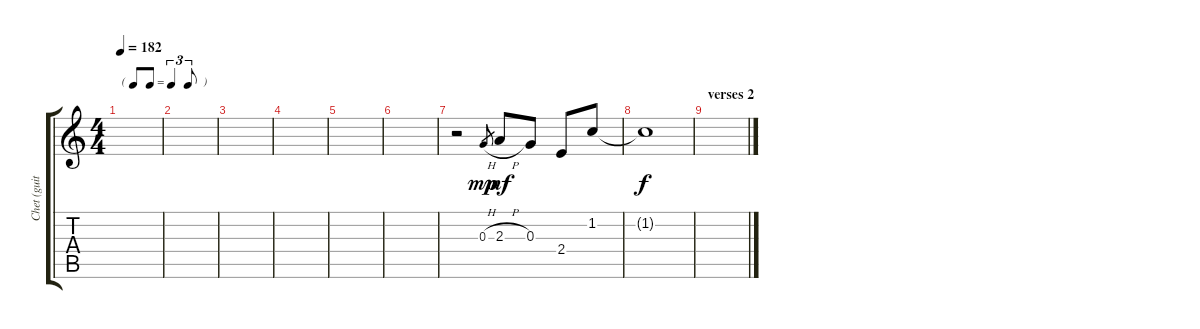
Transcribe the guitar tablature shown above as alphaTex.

\track ("Chet (guitar)" "Chet (guit") {instrument acousticguitarnylon}
\staff {score tabs}
\tuning (E4 B3 G3 D3 A2 E2) {hide}
\ts (4 4)
\tf triplet8th
\tempo 182
\clef g2
\ks c
|
|
|
|
|
|
r.2 0.3{h}.8{gr dy mp} 2.3{h}.8{dy mf} 0.3.8 2.4.8 1.2.8 |
1.2{t}.1{dy f} |
\section ("" "verses 2")
